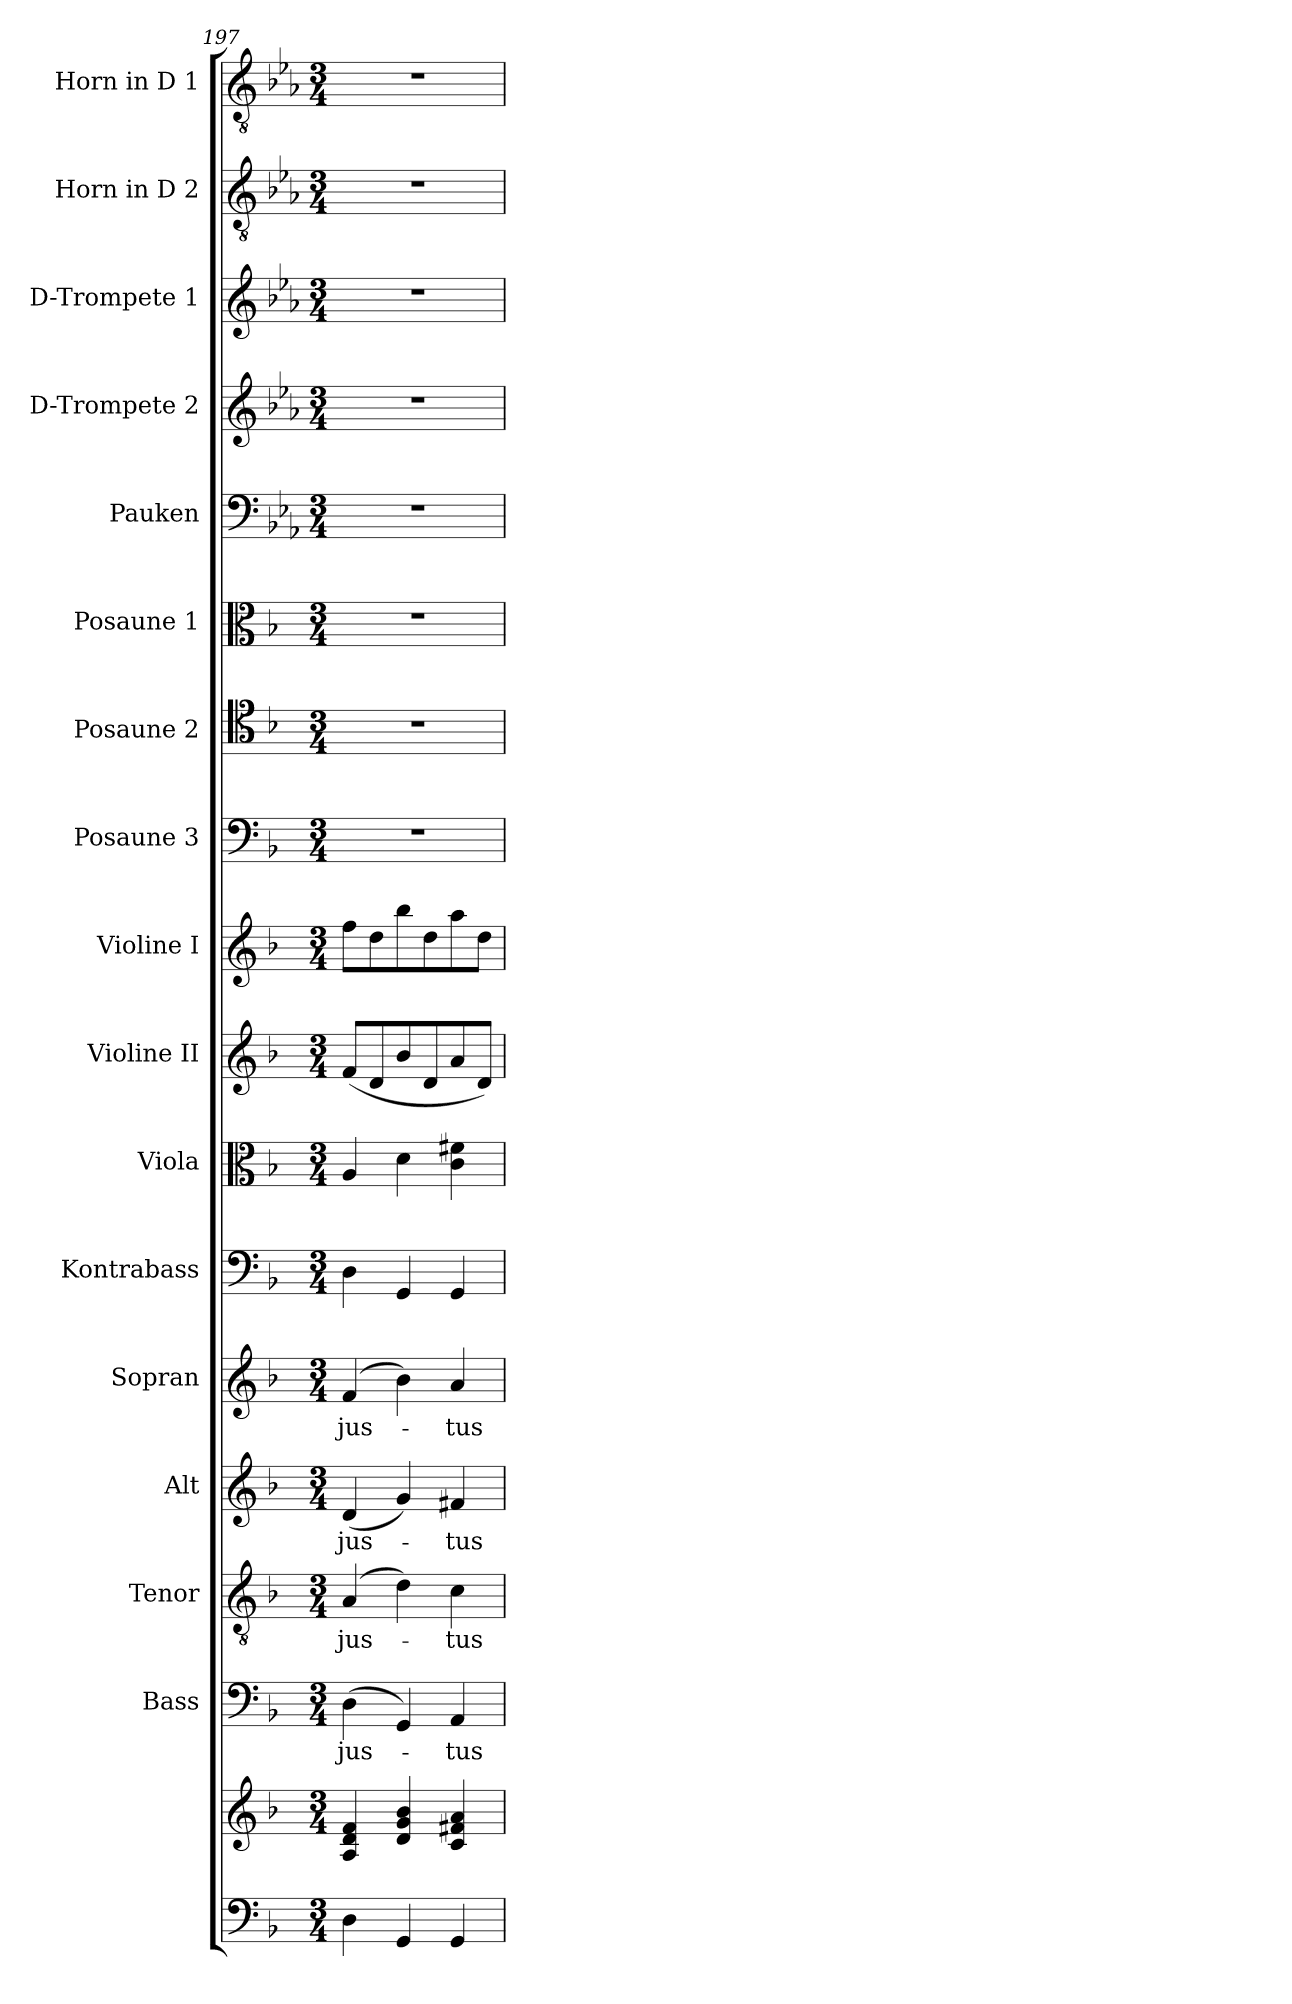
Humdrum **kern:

**kern	**kern	**kern	**text	**kern	**text	**kern	**text	**kern	**text	**kern	**kern	**kern	**kern	**kern	**kern	**kern	**kern	**kern	**kern	**kern	**kern
*part17	*part17	*part16	*part16	*part15	*part15	*part14	*part14	*part13	*part13	*part12	*part11	*part10	*part9	*part8	*part7	*part6	*part5	*part4	*part3	*part2	*part1
*staff18	*staff17	*staff16	*staff16	*staff15	*staff15	*staff14	*staff14	*staff13	*staff13	*staff12	*staff11	*staff10	*staff9	*staff8	*staff7	*staff6	*staff5	*staff4	*staff3	*staff2	*staff1
*	*	*I"Bass	*	*I"Tenor	*	*I"Alt	*	*I"Sopran	*	*I"Kontrabass	*I"Viola	*I"Violine II	*I"Violine I	*I"Posaune 3	*I"Posaune 2	*I"Posaune 1	*I"Pauken	*I"D-Trompete 2	*I"D-Trompete 1	*I"Horn in D 2	*I"Horn in D 1
*	*	*I'B.	*	*I'T.	*	*I'A.	*	*I'S.	*	*I'Kb.	*I'Vla.	*I'Vl. II	*I'Vl. I	*I'Pos. 3	*I'Pos. 2	*I'Pos. 1	*I'Pk.	*I'D Trp. 2	*I'D Trp. 1	*I'Hrn. 2	*I'Hrn. 1
*clefF4	*clefG2	*clefF4	*	*clefGv2	*	*clefG2	*	*clefG2	*	*clefF4	*clefC3	*clefG2	*clefG2	*clefF4	*clefC4	*clefC3	*clefF4	*clefG2	*clefG2	*clefGv2	*clefGv2
*	*	*	*	*	*	*	*	*	*	*ITrd7c12	*	*	*	*	*	*	*ITrd-1c-2	*ITrd-1c-2	*ITrd-1c-2	*ITrd-1c-2	*ITrd-1c-2
*k[b-]	*k[b-]	*k[b-]	*	*k[b-]	*	*k[b-]	*	*k[b-]	*	*k[b-]	*k[b-]	*k[b-]	*k[b-]	*k[b-]	*k[b-]	*k[b-]	*k[b-]	*k[b-]	*k[b-]	*k[b-]	*k[b-]
*F:	*F:	*F:	*	*F:	*	*F:	*	*F:	*	*F:	*F:	*F:	*F:	*F:	*F:	*F:	*F:	*F:	*F:	*F:	*F:
*M3/4	*M3/4	*M3/4	*	*M3/4	*	*M3/4	*	*M3/4	*	*M3/4	*M3/4	*M3/4	*M3/4	*M3/4	*M3/4	*M3/4	*M3/4	*M3/4	*M3/4	*M3/4	*M3/4
=197	=197	=197	=197	=197	=197	=197	=197	=197	=197	=197	=197	=197	=197	=197	=197	=197	=197	=197	=197	=197	=197
!	!	!	!LO:LY:b	!	!LO:LY:b	!	!LO:LY:b	!	!LO:LY:b	!	!	!	!	!	!	!	!	!	!	!	!
4D\	4A/ 4d/ 4f/	(>4D\	jus-	(4A/	jus-	(<4d/	jus-	(4f/	jus-	4DD\	4A/	(<8f/L	8ff\L	2.r	2.r	2.r	2.r	2.r	2.r	2.r	2.r
.	.	.	.	.	.	.	.	.	.	.	.	8d/	8dd\	.	.	.	.	.	.	.	.
4GG/	4d/ 4g/ 4b-/	4GG/)	.	4d\)	.	4g/)	.	4b-\)	.	4GGG/	4d\	8b-/	8bb-\	.	.	.	.	.	.	.	.
.	.	.	.	.	.	.	.	.	.	.	.	8d/	8dd\	.	.	.	.	.	.	.	.
!	!	!	!LO:LY:b	!	!LO:LY:b	!	!LO:LY:b	!	!LO:LY:b	!	!	!	!	!	!	!	!	!	!	!	!
4GG/	4c/ 4f#X/ 4a/	4AA/	-tus	4c\	-tus	4f#X/	-tus	4a/	-tus	4GGG/	4c\ 4f#X\	8a/	8aa\	.	.	.	.	.	.	.	.
.	.	.	.	.	.	.	.	.	.	.	.	8d/J)	8dd\J	.	.	.	.	.	.	.	.
=	=	=	=	=	=	=	=	=	=	=	=	=	=	=	=	=	=	=	=	=	=
*-	*-	*-	*-	*-	*-	*-	*-	*-	*-	*-	*-	*-	*-	*-	*-	*-	*-	*-	*-	*-	*-
